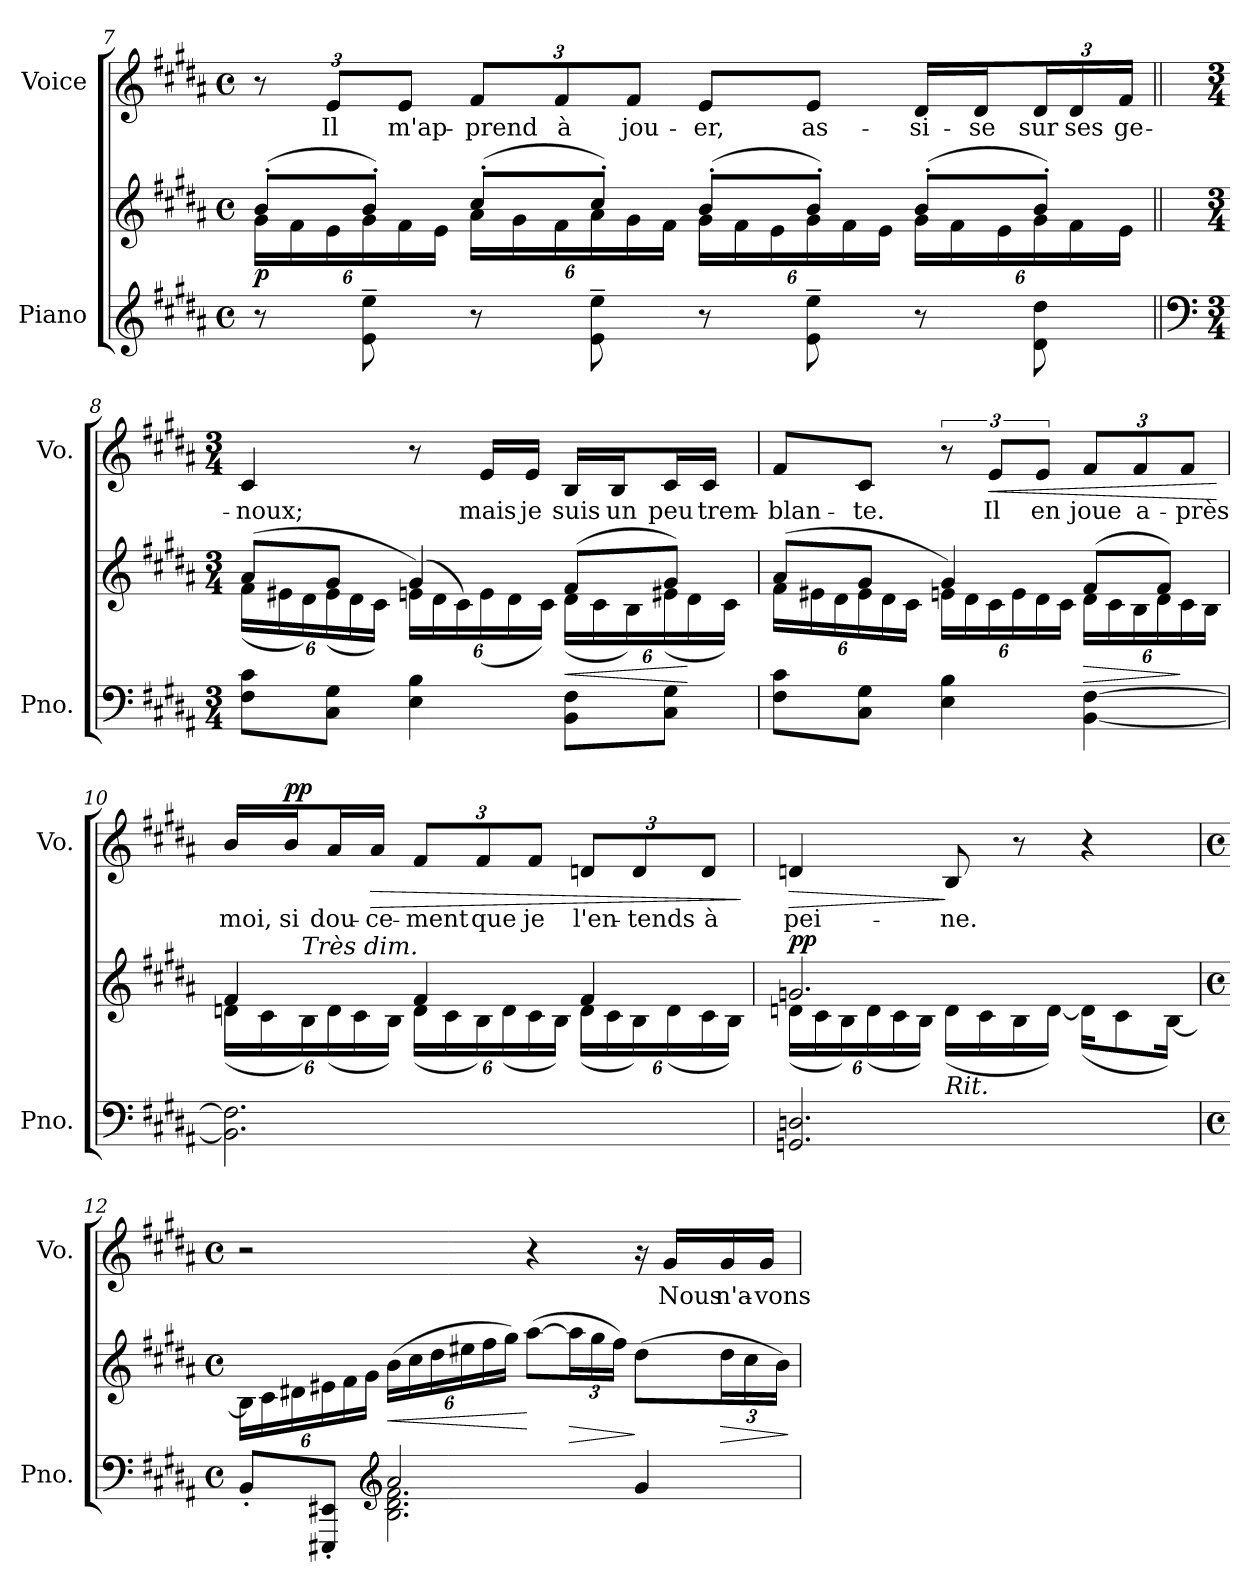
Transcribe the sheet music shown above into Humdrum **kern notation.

**kern	**kern	**dynam	**kern	**text	**dynam
*part2	*part2	*part2	*part1	*part1	*part1
*staff3	*staff2	*staff2/3	*staff1	*staff1	*staff1
*I"Piano	*	*	*I"Voice	*	*
*I'Pno.	*	*	*I'Vo.	*	*
!!LO:LB:g=z
*clefG2	*clefG2	*	*clefG2	*	*
*k[f#c#g#d#a#]	*k[f#c#g#d#a#]	*	*k[f#c#g#d#a#]	*	*
*M4/4	*M4/4	*	*M4/4	*	*
*met(c)	*met(c)	*	*met(c)	*	*
=7	=7	=7	=7	=7	=7
*	*^	*	*	*	*
*	*	*Xbrackettup	*	*Xbrackettup	*	*
!	!	!	!LO:DY:b	!	!	!
8r	(8b'/L	24g#\LL	p	12r	.	.
.	.	24f#\	.	.	.	.
!	!	!	!	!	!LO:LY:b	!
.	.	24e\	.	12e/L	Il	.
8e\~ 8ee\~	8b'/J)	24g#\	.	.	.	.
!	!	!	!	!	!LO:LY:b	!
.	.	24f#\	.	12e/J	-m'ap-	.
.	.	24e\JJ	.	.	.	.
!	!	!	!	!	!LO:LY:b	!
8r	(8cc#'/L	24a#\LL	.	12f#/L	-prend	.
.	.	24g#\	.	.	.	.
!	!	!	!	!	!LO:LY:b	!
.	.	24f#\	.	12f#/	à	.
8e\~ 8ee\~	8cc#'/J)	24a#\	.	.	.	.
!	!	!	!	!	!LO:LY:b	!
.	.	24g#\	.	12f#/J	jou-	.
.	.	24f#\JJ	.	.	.	.
!	!	!	!	!	!LO:LY:b	!
8r	(8b'/L	24g#\LL	.	8e/L	-er,	.
.	.	24f#\	.	.	.	.
.	.	24e\	.	.	.	.
!	!	!	!	!	!LO:LY:b	!
8e\~ 8ee\~	8b'/J)	24g#\	.	8e/J	as-	.
.	.	24f#\	.	.	.	.
.	.	24e\JJ	.	.	.	.
!	!	!	!	!	!LO:LY:b	!
8r	(8b'/L	24g#\LL	.	16d#/LL	-si-	.
.	.	24f#\	.	.	.	.
!	!	!	!	!	!LO:LY:b	!
.	.	.	.	16d#/J	-se	.
.	.	24e\	.	.	.	.
!	!	!	!	!	!LO:LY:b	!
8d#\ 8dd#\	8b'/J)	24g#\	.	24d#/L	sur	.
!	!	!	!	!	!LO:LY:b	!
.	.	24f#\	.	24d#/	ses	.
!	!	!	!	!	!LO:LY:b	!
.	.	24e\JJ	.	24f#/JJ	ge-	.
!!LO:LB:g=z
=8||	=8||	=8||	=8||	=8||	=8||	=8||
*clefF4	*	*	*	*	*	*
*M3/4	*M3/4	*	*	*M3/4	*	*
!	!	!	!	!	!LO:LY:b	!
8F#\ 8c#\L	(8a#/L	(>24f#\LL	.	4c#/	-noux;	.
.	.	24e#X\	.	.	.	.
.	.	24d#\)	.	.	.	.
8C#\ 8G#\J	8g#/J	(>24e#\	.	.	.	.
.	.	24d#\	.	.	.	.
.	.	24c#\JJ)	.	.	.	.
4E\ 4B\	(>4g#/)	24en\LL	.	8r	.	.
.	.	24d#\	.	.	.	.
.	.	24c#\)	.	.	.	.
!	!	!	!	!	!LO:LY:b	!
.	.	(>24e\	.	16e/LL	mais	.
.	.	24d#\	.	.	.	.
!	!	!	!	!	!LO:LY:b	!
.	.	.	.	16e/JJ	je	.
.	.	24c#\JJ)	.	.	.	.
!	!	!	!LO:HP:b	!	!LO:LY:b	!
8BB\ 8F#\L	(8f#/L	(>24d#\LL	<	16B/LL	suis	.
.	.	24c#\	.	.	.	.
!	!	!	!	!	!LO:LY:b	!
.	.	.	.	16B/J	un	.
.	.	24B\)	.	.	.	.
!	!	!	!	!	!LO:LY:b	!
8C#\ 8G#\J	8g#/J)	(>24e#X\	.	16c#/L	peu	.
.	.	24d#\	[	.	.	.
!	!	!	!	!	!LO:LY:b	!
.	.	.	.	16c#/JJ	trem-	.
.	.	24c#\JJ)	.	.	.	.
!!LO:LB:g=z
=9	=9	=9	=9	=9	=9	=9
!	!	!	!	!	!LO:LY:b	!
8F#\ 8c#\L	(8a#/L	24f#\LL	.	8f#/L	-blan-	.
.	.	24e#X\	.	.	.	.
.	.	24d#\	.	.	.	.
!	!	!	!	!	!LO:LY:b	!
8C#\ 8G#\J	8g#/J	24e#\	.	8c#/J	-te.	.
.	.	24d#\	.	.	.	.
.	.	24c#\JJ	.	.	.	.
*	*	*	*	*brackettup	*	*
4E\ 4B\	4g#/)	24en\LL	.	12r	.	.
.	.	24d#\	.	.	.	.
!	!	!	!	!	!LO:LY:b	!LO:HP:b
.	.	24c#\	.	12e/L	Il	<
.	.	24e\	.	.	.	.
!	!	!	!	!	!LO:LY:b	!
.	.	24d#\	.	12e/J	en	.
.	.	24c#\JJ	.	.	.	.
!	!	!	!LO:HP:b	!	!LO:LY:b	!
[4BB\ [4F#\	(8f#/L	24d#\LL	>	12f#/L	joue	.
.	.	24c#\	.	.	.	.
!	!	!	!	!	!LO:LY:b	!
.	.	24B\	.	12f#/	a-	.
.	8f#/J)	24d#\	.	.	.	.
!	!	!	!	!	!LO:LY:b	!
.	.	24c#\	]	12f#/J	-près	.
.	.	24B\JJ	.	.	.	.
*	*v	*v	*	*	*	*
.	.	.	.	.	[
!!LO:PB:g=z
=10	=10	=10	=10	=10	=10
*	*^	*	*	*	*
!	!	!	!	!	!LO:LY:b	!
2.BB\] 2.F#\]	4f#/	(>24dn\LL	.	16b/LL	moi,	.
.	.	24c#\	.	.	.	.
!	!	!	!	!	!LO:LY:b	!LO:DY:a
.	.	.	.	16b/J	si	pp
!	!	!LO:TX:a:i:t=Très dim.	!	!	!	!
.	.	24B\)	.	.	.	.
!	!	!	!	!	!LO:LY:b	!
.	.	(>24d\	.	16a#/L	dou-	.
.	.	24c#\	.	.	.	.
!	!	!	!	!	!LO:LY:b	!LO:HP:b
.	.	.	.	16a#/JJ	-ce-	>
.	.	24B\JJ)	.	.	.	.
*	*	*	*	*Xbrackettup	*	*
!	!	!	!	!	!LO:LY:b	!
.	4f#/	(>24d\LL	.	12f#/L	-ment	.
.	.	24c#\	.	.	.	.
!	!	!	!	!	!LO:LY:b	!
.	.	24B\)	.	12f#/	que	.
.	.	(>24d\	.	.	.	.
!	!	!	!	!	!LO:LY:b	!
.	.	24c#\	.	12f#/J	je	.
.	.	24B\JJ)	.	.	.	.
!	!	!	!	!	!LO:LY:b	!
.	4f#/	(>24d\LL	.	12dn/L	l'en-	.
.	.	24c#\	.	.	.	.
!	!	!	!	!	!LO:LY:b	!
.	.	24B\)	.	12d/	-tends	.
.	.	(>24d\	.	.	.	.
!	!	!	!	!	!LO:LY:b	!
.	.	24c#\	.	12d/J	à	.
.	.	24B\JJ)	.	.	.	.
*	*v	*v	*	*	*	*
.	.	.	.	.	]
!!LO:LB:g=z
=11	=11	=11	=11	=11	=11
*	*^	*	*	*	*
!	!	!	!LO:DY:a	!	!LO:LY:b	!LO:HP:b
2.GGn/ 2.Dn/	2.gn/	(>24dn\LL	pp	4dn/	pei-	>
.	.	24c#\	.	.	.	.
.	.	24B\)	.	.	.	.
.	.	(>24d\	.	.	.	.
.	.	24c#\	.	.	.	.
.	.	24B\JJ)	.	.	.	.
!	!	!LO:TX:b:i:t=Rit.	!	!	!	!
!	!	!	!	!	!LO:LY:b	!
.	.	(>16d\LL	.	8B/	-ne.	]
.	.	16c#\	.	.	.	.
.	.	16B\	.	8r	.	.
.	.	[>16d\JJ)	.	.	.	.
.	.	(>16d\KL]	.	4r	.	.
.	.	8c#\	.	.	.	.
.	.	[16B\Jk)	.	.	.	.
*	*v	*v	*	*	*	*
!!LO:LB:g=z
=12	=12	=12	=12	=12	=12
*M4/4	*M4/4	*	*M4/4	*	*
*met(c)	*met(c)	*	*met(c)	*	*
*^	*	*	*	*	*
8BB'</L	4ryy	(24B\LL]	.	2r	.	.
.	.	24c#\	.	.	.	.
.	.	24d#X\	.	.	.	.
8EEE#X/'< 8EE#X/'<J	.	24e#X\	.	.	.	.
.	.	24f#\	.	.	.	.
.	.	24g#\JJ	.	.	.	.
*clefG2	*	*	*	*	*	*
!	!	!	!LO:HP:b	!	!	!
2a#/)	2.B\ 2.d#\ 2.f#\	(24b\LL	<	.	.	.
.	.	24cc#\	.	.	.	.
.	.	24dd#\	.	.	.	.
.	.	24ee#X\	.	.	.	.
.	.	24ff#\	.	.	.	.
.	.	24gg#\JJ)	.	.	.	.
.	.	([<8aa#\L	[	4r	.	.
!	!	!	!LO:HP:b	!	!	!
.	.	24aa#\L]	>	.	.	.
.	.	24gg#\	.	.	.	.
.	.	24ff#\JJ)	.	.	.	.
4g#/	.	(8dd#\L	]	16r	.	.
!	!	!	!	!	!LO:LY:b	!
.	.	.	.	16g#/LL	Nous	.
!	!	!	!LO:HP:b	!	!LO:LY:b	!
.	.	24dd#\L	>	16g#/	n'a-	.
.	.	24cc#\	.	.	.	.
!	!	!	!	!	!LO:LY:b	!
.	.	.	.	16g#/JJ	-vons	.
.	.	24b\JJ)	.	.	.	.
*v	*v	*	*	*	*	*
.	.	]	.	.	.
=	=	=	=	=	=
*-	*-	*-	*-	*-	*-
